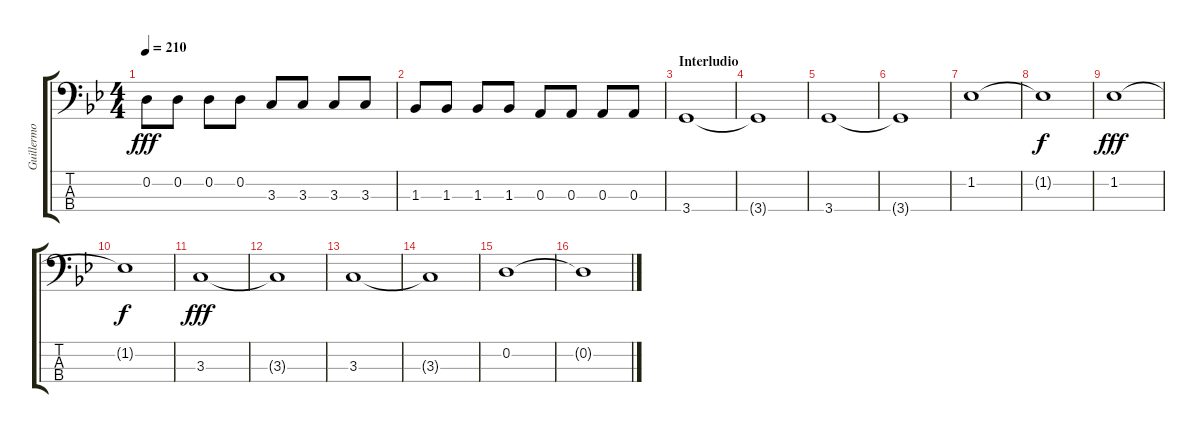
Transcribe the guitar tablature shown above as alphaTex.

\track ("Guillermo Sanchez" "Guillermo ") {instrument electricbassfinger}
\staff {score tabs}
\tuning (G2 D2 A1 E1) {hide}
\ts (4 4)
\tempo 210
\clef f4
\ks gminor
0.2.8{dy fff} 0.2.8 0.2.8 0.2.8 3.3.8 3.3.8 3.3.8 3.3.8 |
1.3.8 1.3.8 1.3.8 1.3.8 0.3.8 0.3.8 0.3.8 0.3.8 |
\section ("" "Interludio")
3.4.1 |
3.4{t}.1 |
3.4.1 |
3.4{t}.1 |
1.2.1 |
1.2{t}.1{dy f} |
1.2.1{dy fff} |
1.2{t}.1{dy f} |
3.3.1{dy fff} |
3.3{t}.1 |
3.3.1 |
3.3{t}.1 |
0.2.1 |
0.2{t}.1
